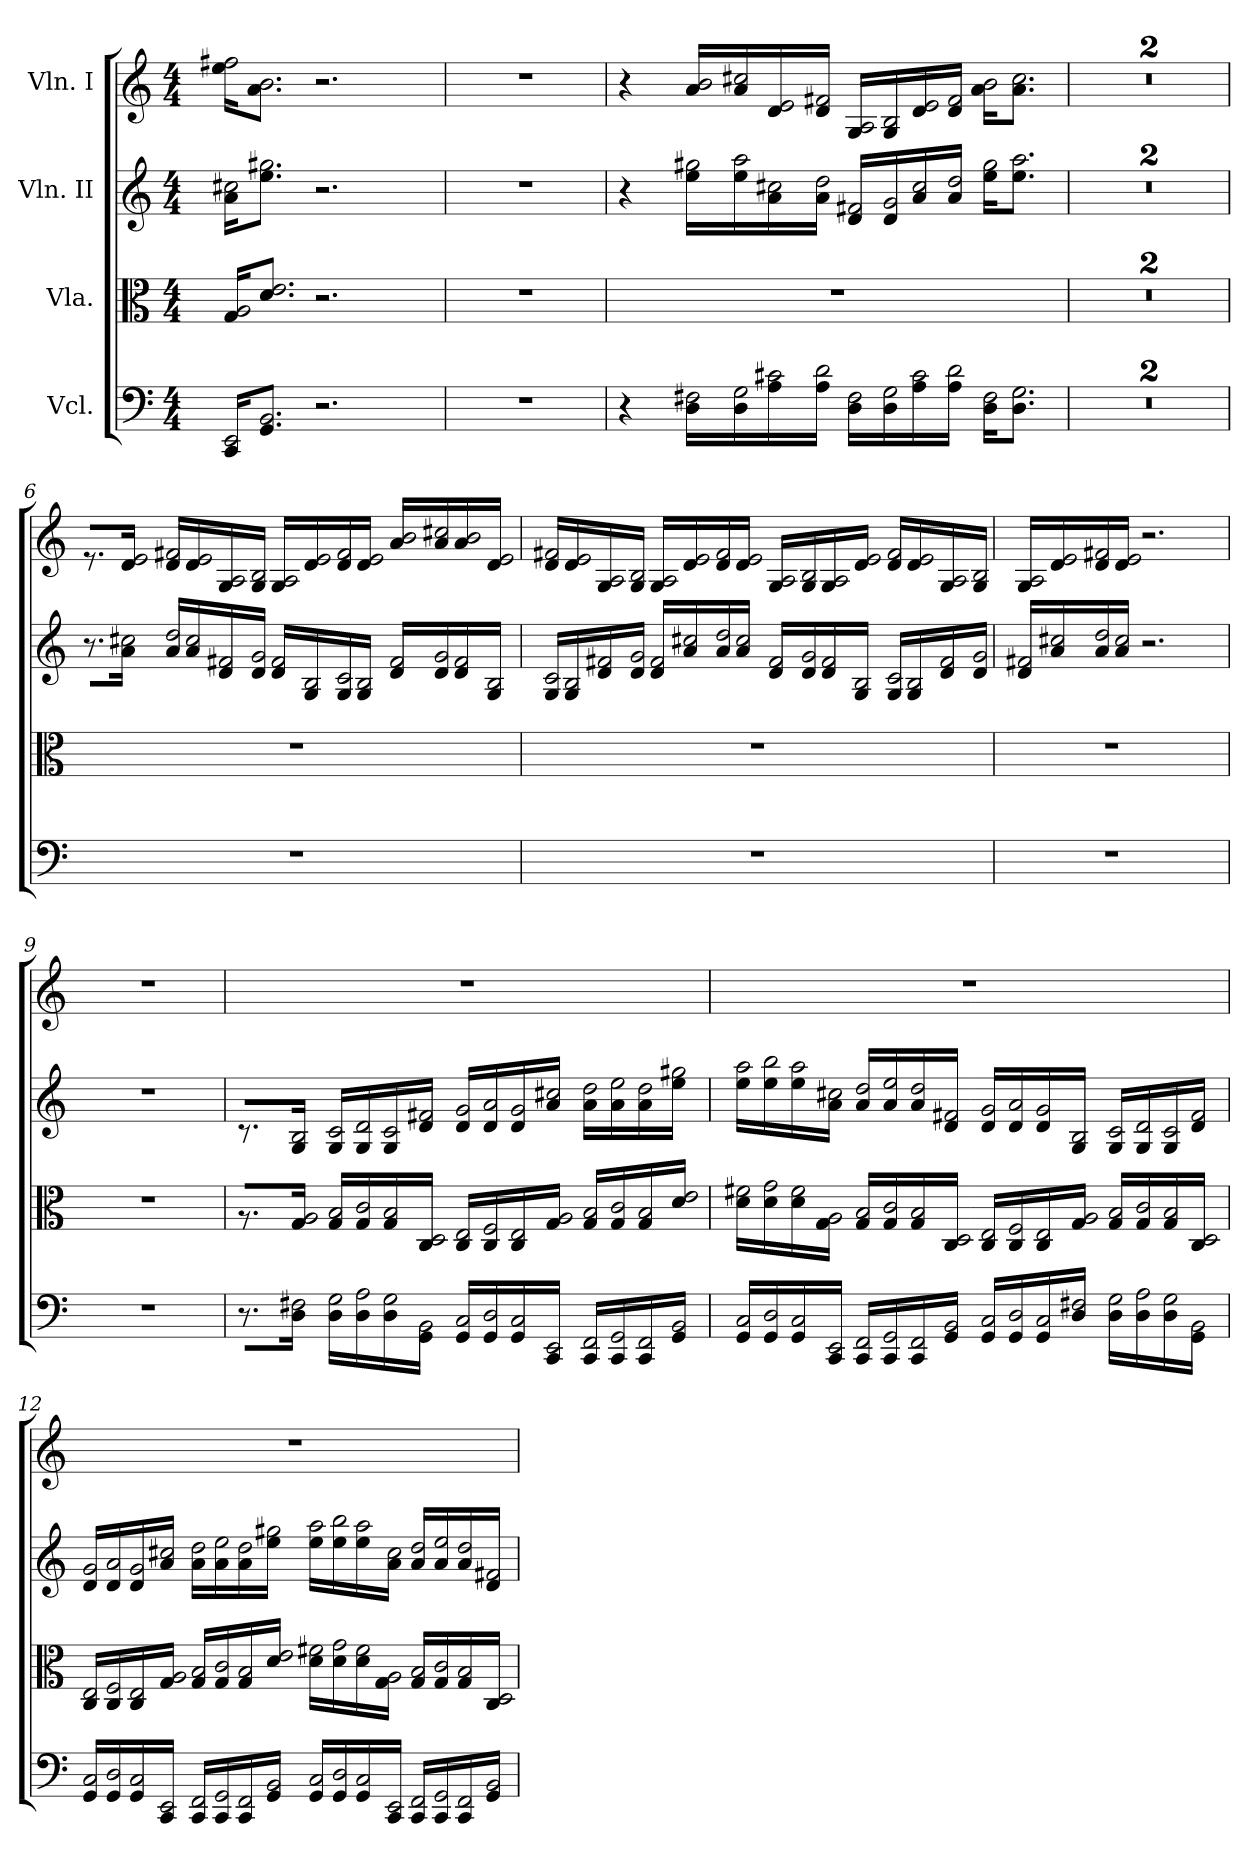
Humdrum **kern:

**kern	**kern	**kern	**kern
*part4	*part3	*part2	*part1
*staff4	*staff3	*staff2	*staff1
*I"Vcl.	*I"Vla.	*I"Vln. II	*I"Vln. I
*clefF4	*clefC3	*clefG2	*clefG2
*k[]	*k[]	*k[]	*k[]
*C:	*C:	*C:	*C:
*M4/4	*M4/4	*M4/4	*M4/4
*MM170	*MM170	*MM170	*MM170
=1	=1	=1	=1
!LO:N:n=2:head=open	!LO:N:n=2:head=open	!LO:N:n=2:head=open	!LO:N:n=2:head=open
16CC 16EEKL	16G 16AKL	16a 16cc#XKL	16ee 16ff#XKL
!LO:N:n=2:head=open	!LO:N:n=2:head=open	!LO:N:n=2:head=open	!LO:N:n=2:head=open
8.GG 8.BBJ	8.d 8.eJ	8.ee 8.gg#XJ	8.a 8.bJ
2.r	2.r	2.r	2.r
=2	=2	=2	=2
1r	1r	1r	1r
=3	=3	=3	=3
4r	1r	4r	4r
!LO:N:n=2:head=open	!	!LO:N:n=2:head=open	!LO:N:n=2:head=open
16D 16F#XLL	.	16ee 16gg#XLL	16a 16bLL
!LO:N:n=2:head=open	!	!LO:N:n=2:head=open	!LO:N:n=2:head=open
16D 16G	.	16ee 16aa	16a 16cc#X
!LO:N:n=2:head=open	!	!LO:N:n=2:head=open	!LO:N:n=2:head=open
16A 16c#X	.	16a 16cc#X	16d 16e
!LO:N:n=2:head=open	!	!LO:N:n=2:head=open	!LO:N:n=2:head=open
16A 16dJJ	.	16a 16ddJJ	16d 16f#XJJ
!LO:N:n=2:head=open	!	!LO:N:n=2:head=open	!LO:N:n=2:head=open
16D 16F#LL	.	16d 16f#XLL	16G 16ALL
!LO:N:n=2:head=open	!	!LO:N:n=2:head=open	!LO:N:n=2:head=open
16D 16G	.	16d 16g	16G 16B
!LO:N:n=2:head=open	!	!LO:N:n=2:head=open	!LO:N:n=2:head=open
16A 16c#	.	16a 16cc#	16d 16e
!LO:N:n=2:head=open	!	!LO:N:n=2:head=open	!LO:N:n=2:head=open
16A 16dJJ	.	16a 16ddJJ	16d 16f#JJ
!LO:N:n=2:head=open	!	!LO:N:n=2:head=open	!LO:N:n=2:head=open
16D 16F#KL	.	16ee 16gg#KL	16a 16bKL
!LO:N:n=2:head=open	!	!LO:N:n=2:head=open	!LO:N:n=2:head=open
8.D 8.GJ	.	8.ee 8.aaJ	8.a 8.cc#J
=4	=4	=4	=4
1r	1r	1r	1r
=5	=5	=5	=5
1r	1r	1r	1r
=6	=6	=6	=6
1r	1r	8.r	8.r
!	!	!LO:N:n=2:head=open	!LO:N:n=2:head=open
.	.	16a 16cc#XJJ	16d 16eJJ
!	!	!LO:N:n=2:head=open	!LO:N:n=2:head=open
.	.	16a 16ddLL	16d 16f#XLL
!	!	!LO:N:n=2:head=open	!LO:N:n=2:head=open
.	.	16a 16cc#	16d 16e
!	!	!LO:N:n=2:head=open	!LO:N:n=2:head=open
.	.	16d 16f#X	16G 16A
!	!	!LO:N:n=2:head=open	!LO:N:n=2:head=open
.	.	16d 16gJJ	16G 16BJJ
!	!	!LO:N:n=2:head=open	!LO:N:n=2:head=open
.	.	16d 16f#LL	16G 16ALL
!	!	!LO:N:n=2:head=open	!LO:N:n=2:head=open
.	.	16G 16B	16d 16e
!	!	!LO:N:n=2:head=open	!LO:N:n=2:head=open
.	.	16G 16c	16d 16f#
!	!	!LO:N:n=2:head=open	!LO:N:n=2:head=open
.	.	16G 16BJJ	16d 16eJJ
!	!	!LO:N:n=2:head=open	!LO:N:n=2:head=open
.	.	16d 16f#LL	16a 16bLL
!	!	!LO:N:n=2:head=open	!LO:N:n=2:head=open
.	.	16d 16g	16a 16cc#X
!	!	!LO:N:n=2:head=open	!LO:N:n=2:head=open
.	.	16d 16f#	16a 16b
!	!	!LO:N:n=2:head=open	!LO:N:n=2:head=open
.	.	16G 16BJJ	16d 16eJJ
=7	=7	=7	=7
!	!	!LO:N:n=2:head=open	!LO:N:n=2:head=open
1r	1r	16G 16cLL	16d 16f#XLL
!	!	!LO:N:n=2:head=open	!LO:N:n=2:head=open
.	.	16G 16B	16d 16e
!	!	!LO:N:n=2:head=open	!LO:N:n=2:head=open
.	.	16d 16f#X	16G 16A
!	!	!LO:N:n=2:head=open	!LO:N:n=2:head=open
.	.	16d 16gJJ	16G 16BJJ
!	!	!LO:N:n=2:head=open	!LO:N:n=2:head=open
.	.	16d 16f#LL	16G 16ALL
!	!	!LO:N:n=2:head=open	!LO:N:n=2:head=open
.	.	16a 16cc#X	16d 16e
!	!	!LO:N:n=2:head=open	!LO:N:n=2:head=open
.	.	16a 16dd	16d 16f#
!	!	!LO:N:n=2:head=open	!LO:N:n=2:head=open
.	.	16a 16cc#JJ	16d 16eJJ
!	!	!LO:N:n=2:head=open	!LO:N:n=2:head=open
.	.	16d 16f#LL	16G 16ALL
!	!	!LO:N:n=2:head=open	!LO:N:n=2:head=open
.	.	16d 16g	16G 16B
!	!	!LO:N:n=2:head=open	!LO:N:n=2:head=open
.	.	16d 16f#	16G 16A
!	!	!LO:N:n=2:head=open	!LO:N:n=2:head=open
.	.	16G 16BJJ	16d 16eJJ
!	!	!LO:N:n=2:head=open	!LO:N:n=2:head=open
.	.	16G 16cLL	16d 16f#LL
!	!	!LO:N:n=2:head=open	!LO:N:n=2:head=open
.	.	16G 16B	16d 16e
!	!	!LO:N:n=2:head=open	!LO:N:n=2:head=open
.	.	16d 16f#	16G 16A
!	!	!LO:N:n=2:head=open	!LO:N:n=2:head=open
.	.	16d 16gJJ	16G 16BJJ
=8	=8	=8	=8
!	!	!LO:N:n=2:head=open	!LO:N:n=2:head=open
1r	1r	16d 16f#XLL	16G 16ALL
!	!	!LO:N:n=2:head=open	!LO:N:n=2:head=open
.	.	16a 16cc#X	16d 16e
!	!	!LO:N:n=2:head=open	!LO:N:n=2:head=open
.	.	16a 16dd	16d 16f#X
!	!	!LO:N:n=2:head=open	!LO:N:n=2:head=open
.	.	16a 16cc#JJ	16d 16eJJ
.	.	2.r	2.r
=9	=9	=9	=9
1r	1r	1r	1r
=10	=10	=10	=10
8.r	8.r	8.r	1r
!LO:N:n=2:head=open	!LO:N:n=2:head=open	!LO:N:n=2:head=open	!
16D 16F#XJJ	16G 16AJJ	16G 16BJJ	.
!LO:N:n=2:head=open	!LO:N:n=2:head=open	!LO:N:n=2:head=open	!
16D 16GLL	16G 16BLL	16G 16cLL	.
!LO:N:n=2:head=open	!LO:N:n=2:head=open	!LO:N:n=2:head=open	!
16D 16A	16G 16c	16G 16d	.
!LO:N:n=2:head=open	!LO:N:n=2:head=open	!LO:N:n=2:head=open	!
16D 16G	16G 16B	16G 16c	.
!LO:N:n=2:head=open	!LO:N:n=2:head=open	!LO:N:n=2:head=open	!
16GG 16BBJJ	16C 16DJJ	16d 16f#XJJ	.
!LO:N:n=2:head=open	!LO:N:n=2:head=open	!LO:N:n=2:head=open	!
16GG 16CLL	16C 16ELL	16d 16gLL	.
!LO:N:n=2:head=open	!LO:N:n=2:head=open	!LO:N:n=2:head=open	!
16GG 16D	16C 16F	16d 16a	.
!LO:N:n=2:head=open	!LO:N:n=2:head=open	!LO:N:n=2:head=open	!
16GG 16C	16C 16E	16d 16g	.
!LO:N:n=2:head=open	!LO:N:n=2:head=open	!LO:N:n=2:head=open	!
16CC 16EEJJ	16G 16AJJ	16a 16cc#XJJ	.
!LO:N:n=2:head=open	!LO:N:n=2:head=open	!LO:N:n=2:head=open	!
16CC 16FFLL	16G 16BLL	16a 16ddLL	.
!LO:N:n=2:head=open	!LO:N:n=2:head=open	!LO:N:n=2:head=open	!
16CC 16GG	16G 16c	16a 16ee	.
!LO:N:n=2:head=open	!LO:N:n=2:head=open	!LO:N:n=2:head=open	!
16CC 16FF	16G 16B	16a 16dd	.
!LO:N:n=2:head=open	!LO:N:n=2:head=open	!LO:N:n=2:head=open	!
16GG 16BBJJ	16d 16eJJ	16ee 16gg#XJJ	.
=11	=11	=11	=11
!LO:N:n=2:head=open	!LO:N:n=2:head=open	!LO:N:n=2:head=open	!
16GG 16CLL	16d 16f#XLL	16ee 16aaLL	1r
!LO:N:n=2:head=open	!LO:N:n=2:head=open	!LO:N:n=2:head=open	!
16GG 16D	16d 16g	16ee 16bb	.
!LO:N:n=2:head=open	!LO:N:n=2:head=open	!LO:N:n=2:head=open	!
16GG 16C	16d 16f#	16ee 16aa	.
!LO:N:n=2:head=open	!LO:N:n=2:head=open	!LO:N:n=2:head=open	!
16CC 16EEJJ	16G 16AJJ	16a 16cc#XJJ	.
!LO:N:n=2:head=open	!LO:N:n=2:head=open	!LO:N:n=2:head=open	!
16CC 16FFLL	16G 16BLL	16a 16ddLL	.
!LO:N:n=2:head=open	!LO:N:n=2:head=open	!LO:N:n=2:head=open	!
16CC 16GG	16G 16c	16a 16ee	.
!LO:N:n=2:head=open	!LO:N:n=2:head=open	!LO:N:n=2:head=open	!
16CC 16FF	16G 16B	16a 16dd	.
!LO:N:n=2:head=open	!LO:N:n=2:head=open	!LO:N:n=2:head=open	!
16GG 16BBJJ	16C 16DJJ	16d 16f#XJJ	.
!LO:N:n=2:head=open	!LO:N:n=2:head=open	!LO:N:n=2:head=open	!
16GG 16CLL	16C 16ELL	16d 16gLL	.
!LO:N:n=2:head=open	!LO:N:n=2:head=open	!LO:N:n=2:head=open	!
16GG 16D	16C 16F	16d 16a	.
!LO:N:n=2:head=open	!LO:N:n=2:head=open	!LO:N:n=2:head=open	!
16GG 16C	16C 16E	16d 16g	.
!LO:N:n=2:head=open	!LO:N:n=2:head=open	!LO:N:n=2:head=open	!
16D 16F#XJJ	16G 16AJJ	16G 16BJJ	.
!LO:N:n=2:head=open	!LO:N:n=2:head=open	!LO:N:n=2:head=open	!
16D 16GLL	16G 16BLL	16G 16cLL	.
!LO:N:n=2:head=open	!LO:N:n=2:head=open	!LO:N:n=2:head=open	!
16D 16A	16G 16c	16G 16d	.
!LO:N:n=2:head=open	!LO:N:n=2:head=open	!LO:N:n=2:head=open	!
16D 16G	16G 16B	16G 16c	.
!LO:N:n=2:head=open	!LO:N:n=2:head=open	!LO:N:n=2:head=open	!
16GG 16BBJJ	16C 16DJJ	16d 16f#JJ	.
=12	=12	=12	=12
!LO:N:n=2:head=open	!LO:N:n=2:head=open	!LO:N:n=2:head=open	!
16GG 16CLL	16C 16ELL	16d 16gLL	1r
!LO:N:n=2:head=open	!LO:N:n=2:head=open	!LO:N:n=2:head=open	!
16GG 16D	16C 16F	16d 16a	.
!LO:N:n=2:head=open	!LO:N:n=2:head=open	!LO:N:n=2:head=open	!
16GG 16C	16C 16E	16d 16g	.
!LO:N:n=2:head=open	!LO:N:n=2:head=open	!LO:N:n=2:head=open	!
16CC 16EEJJ	16G 16AJJ	16a 16cc#XJJ	.
!LO:N:n=2:head=open	!LO:N:n=2:head=open	!LO:N:n=2:head=open	!
16CC 16FFLL	16G 16BLL	16a 16ddLL	.
!LO:N:n=2:head=open	!LO:N:n=2:head=open	!LO:N:n=2:head=open	!
16CC 16GG	16G 16c	16a 16ee	.
!LO:N:n=2:head=open	!LO:N:n=2:head=open	!LO:N:n=2:head=open	!
16CC 16FF	16G 16B	16a 16dd	.
!LO:N:n=2:head=open	!LO:N:n=2:head=open	!LO:N:n=2:head=open	!
16GG 16BBJJ	16d 16eJJ	16ee 16gg#XJJ	.
!LO:N:n=2:head=open	!LO:N:n=2:head=open	!LO:N:n=2:head=open	!
16GG 16CLL	16d 16f#XLL	16ee 16aaLL	.
!LO:N:n=2:head=open	!LO:N:n=2:head=open	!LO:N:n=2:head=open	!
16GG 16D	16d 16g	16ee 16bb	.
!LO:N:n=2:head=open	!LO:N:n=2:head=open	!LO:N:n=2:head=open	!
16GG 16C	16d 16f#	16ee 16aa	.
!LO:N:n=2:head=open	!LO:N:n=2:head=open	!LO:N:n=2:head=open	!
16CC 16EEJJ	16G 16AJJ	16a 16cc#JJ	.
!LO:N:n=2:head=open	!LO:N:n=2:head=open	!LO:N:n=2:head=open	!
16CC 16FFLL	16G 16BLL	16a 16ddLL	.
!LO:N:n=2:head=open	!LO:N:n=2:head=open	!LO:N:n=2:head=open	!
16CC 16GG	16G 16c	16a 16ee	.
!LO:N:n=2:head=open	!LO:N:n=2:head=open	!LO:N:n=2:head=open	!
16CC 16FF	16G 16B	16a 16dd	.
!LO:N:n=2:head=open	!LO:N:n=2:head=open	!LO:N:n=2:head=open	!
16GG 16BBJJ	16C 16DJJ	16d 16f#XJJ	.
=	=	=	=
*-	*-	*-	*-
